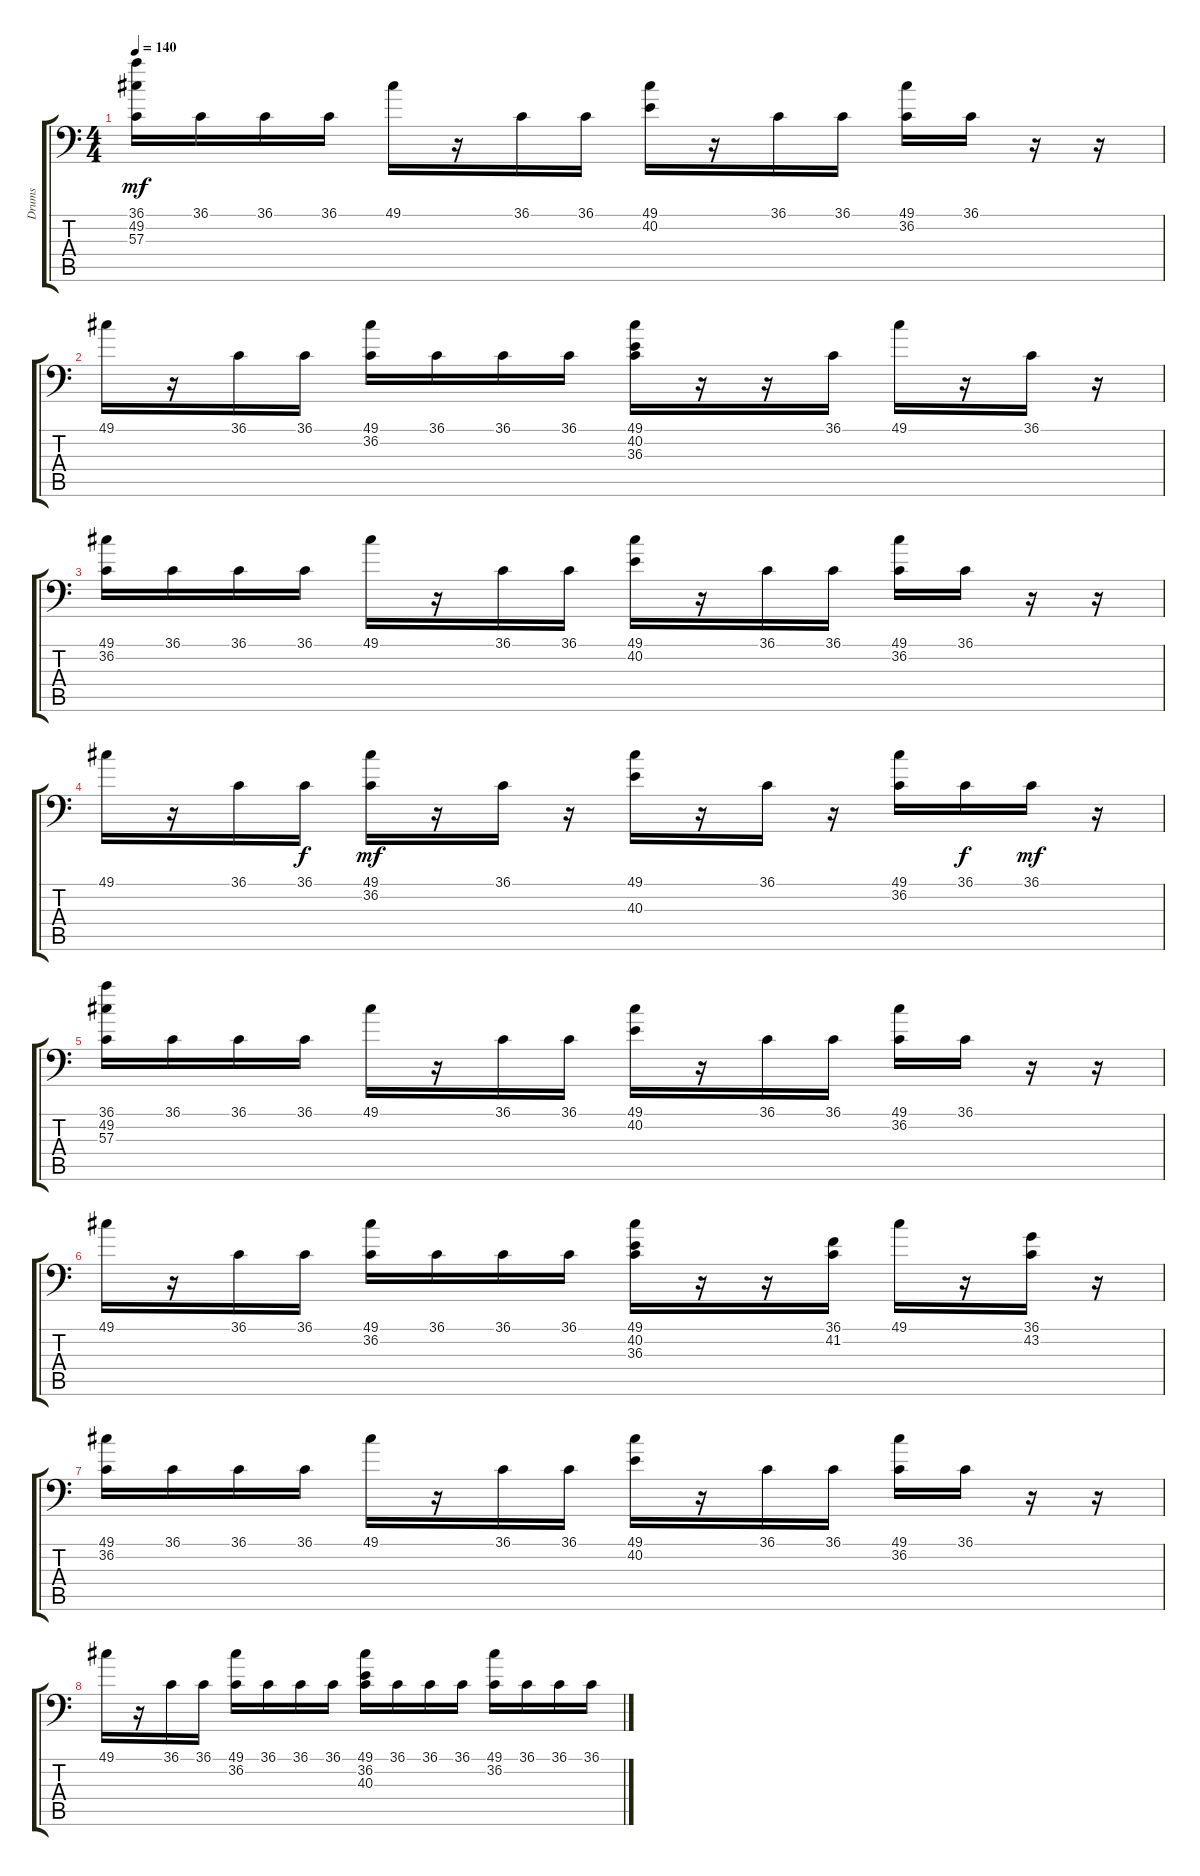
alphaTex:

\track ("Drums" "Drums") {instrument acousticgrandpiano}
\staff {score tabs}
\tuning (C-1 C-1 C-1 C-1 C-1 C-1) {hide}
\ts (4 4)
\tempo 140
\clef f4
\ks c
(36.1 49.2 57.3).16{dy mf} 36.1.16 36.1.16 36.1.16 49.1.16 r.16 36.1.16 36.1.16 (49.1 40.2).16 r.16 36.1.16 36.1.16 (49.1 36.2).16 36.1.16 r.16 r.16 |
49.1.16 r.16 36.1.16 36.1.16 (49.1 36.2).16 36.1.16 36.1.16 36.1.16 (49.1 40.2 36.3).16 r.16 r.16 36.1.16 49.1.16 r.16 36.1.16 r.16 |
(49.1 36.2).16 36.1.16 36.1.16 36.1.16 49.1.16 r.16 36.1.16 36.1.16 (49.1 40.2).16 r.16 36.1.16 36.1.16 (49.1 36.2).16 36.1.16 r.16 r.16 |
49.1.16 r.16 36.1.16 36.1.16{dy f} (49.1 36.2).16{dy mf} r.16 36.1.16 r.16 (49.1 40.3).16 r.16 36.1.16 r.16 (49.1 36.2).16 36.1.16{dy f} 36.1.16{dy mf} r.16 |
(36.1 49.2 57.3).16 36.1.16 36.1.16 36.1.16 49.1.16 r.16 36.1.16 36.1.16 (49.1 40.2).16 r.16 36.1.16 36.1.16 (49.1 36.2).16 36.1.16 r.16 r.16 |
49.1.16 r.16 36.1.16 36.1.16 (49.1 36.2).16 36.1.16 36.1.16 36.1.16 (49.1 40.2 36.3).16 r.16 r.16 (36.1 41.2).16 49.1.16 r.16 (36.1 43.2).16 r.16 |
(49.1 36.2).16 36.1.16 36.1.16 36.1.16 49.1.16 r.16 36.1.16 36.1.16 (49.1 40.2).16 r.16 36.1.16 36.1.16 (49.1 36.2).16 36.1.16 r.16 r.16 |
49.1.16 r.16 36.1.16 36.1.16 (49.1 36.2).16 36.1.16 36.1.16 36.1.16 (49.1 36.2 40.3).16 36.1.16 36.1.16 36.1.16 (49.1 36.2).16 36.1.16 36.1.16 36.1.16
